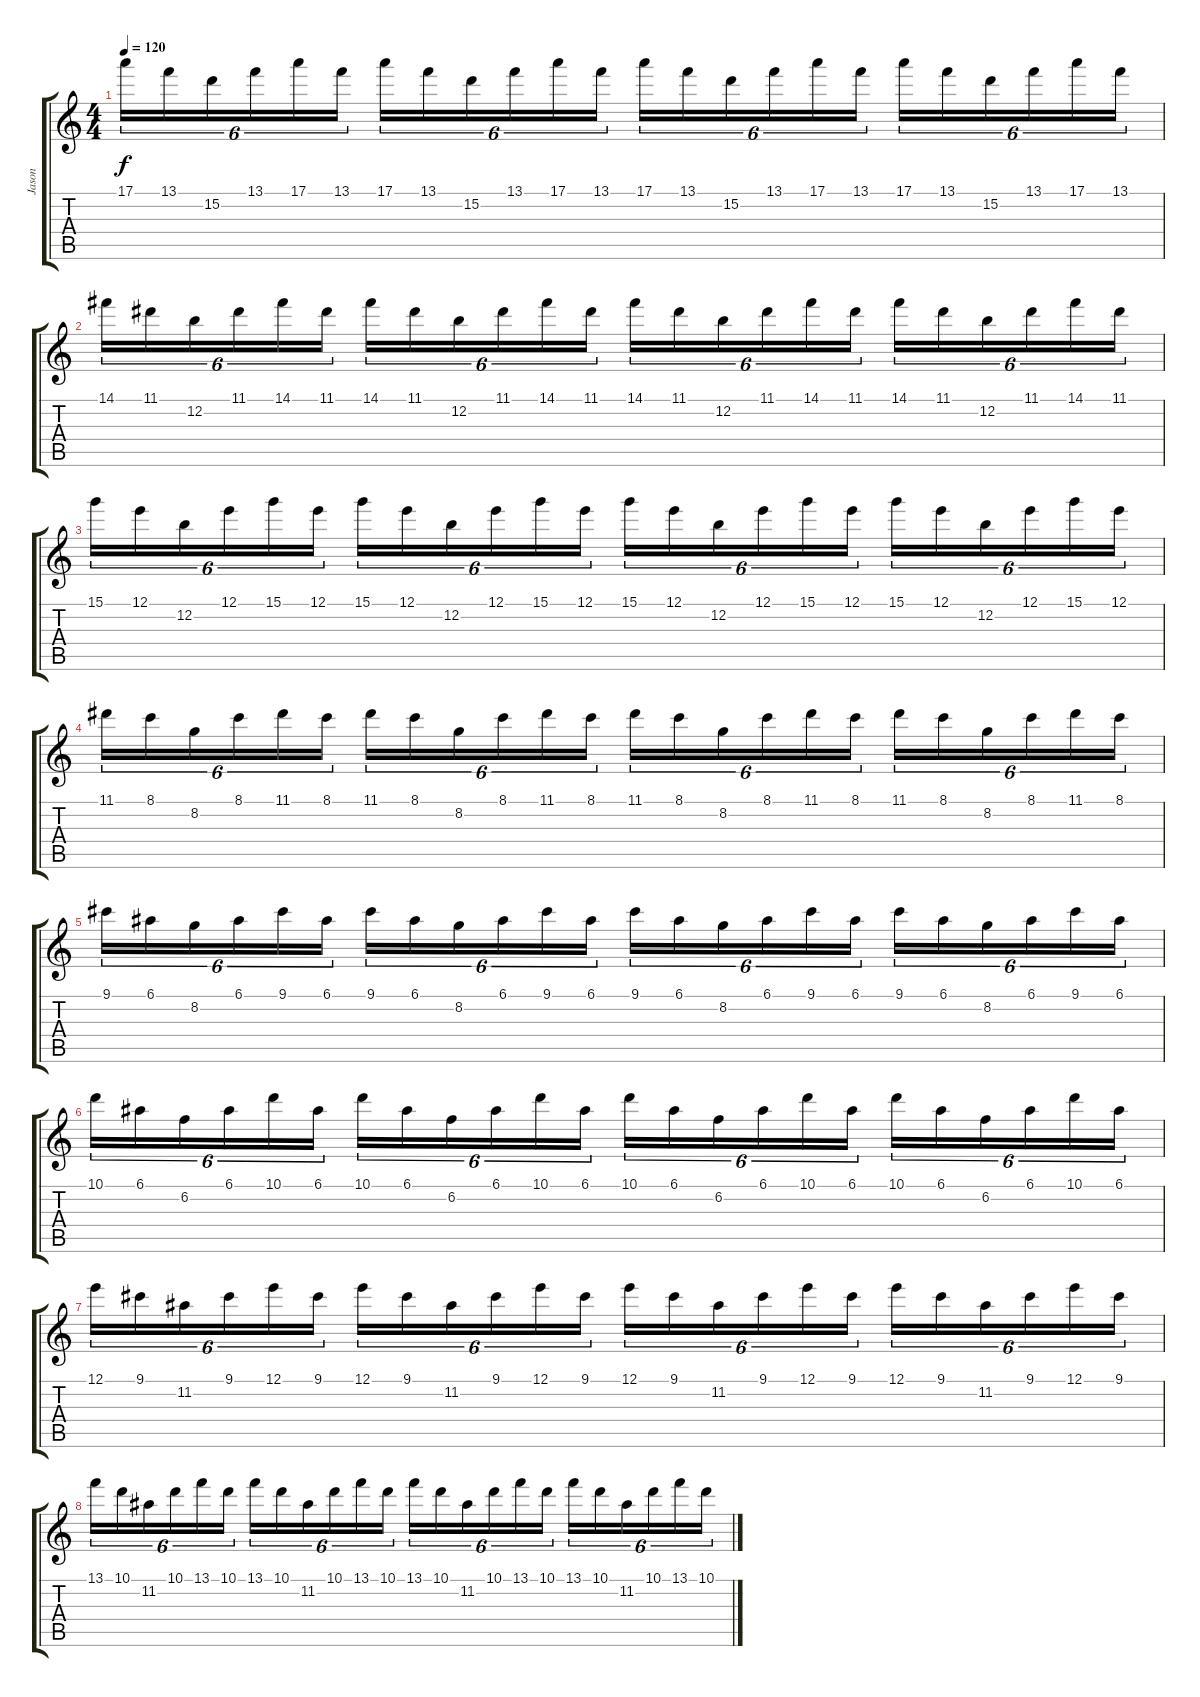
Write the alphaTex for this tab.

\track ("Jason" "Jason") {instrument distortionguitar}
\staff {score tabs}
\tuning (E4 B3 G3 D3 A2 E2) {hide}
\ts (4 4)
\tempo 120
\clef g2
\ks c
17.1.16{tu (6 4) dy f} 13.1.16{tu (6 4)} 15.2.16{tu (6 4)} 13.1.16{tu (6 4)} 17.1.16{tu (6 4)} 13.1.16{tu (6 4)} 17.1.16{tu (6 4)} 13.1.16{tu (6 4)} 15.2.16{tu (6 4)} 13.1.16{tu (6 4)} 17.1.16{tu (6 4)} 13.1.16{tu (6 4)} 17.1.16{tu (6 4)} 13.1.16{tu (6 4)} 15.2.16{tu (6 4)} 13.1.16{tu (6 4)} 17.1.16{tu (6 4)} 13.1.16{tu (6 4)} 17.1.16{tu (6 4)} 13.1.16{tu (6 4)} 15.2.16{tu (6 4)} 13.1.16{tu (6 4)} 17.1.16{tu (6 4)} 13.1.16{tu (6 4)} |
14.1.16{tu (6 4)} 11.1.16{tu (6 4)} 12.2.16{tu (6 4)} 11.1.16{tu (6 4)} 14.1.16{tu (6 4)} 11.1.16{tu (6 4)} 14.1.16{tu (6 4)} 11.1.16{tu (6 4)} 12.2.16{tu (6 4)} 11.1.16{tu (6 4)} 14.1.16{tu (6 4)} 11.1.16{tu (6 4)} 14.1.16{tu (6 4)} 11.1.16{tu (6 4)} 12.2.16{tu (6 4)} 11.1.16{tu (6 4)} 14.1.16{tu (6 4)} 11.1.16{tu (6 4)} 14.1.16{tu (6 4)} 11.1.16{tu (6 4)} 12.2.16{tu (6 4)} 11.1.16{tu (6 4)} 14.1.16{tu (6 4)} 11.1.16{tu (6 4)} |
15.1.16{tu (6 4)} 12.1.16{tu (6 4)} 12.2.16{tu (6 4)} 12.1.16{tu (6 4)} 15.1.16{tu (6 4)} 12.1.16{tu (6 4)} 15.1.16{tu (6 4)} 12.1.16{tu (6 4)} 12.2.16{tu (6 4)} 12.1.16{tu (6 4)} 15.1.16{tu (6 4)} 12.1.16{tu (6 4)} 15.1.16{tu (6 4)} 12.1.16{tu (6 4)} 12.2.16{tu (6 4)} 12.1.16{tu (6 4)} 15.1.16{tu (6 4)} 12.1.16{tu (6 4)} 15.1.16{tu (6 4)} 12.1.16{tu (6 4)} 12.2.16{tu (6 4)} 12.1.16{tu (6 4)} 15.1.16{tu (6 4)} 12.1.16{tu (6 4)} |
11.1.16{tu (6 4)} 8.1.16{tu (6 4)} 8.2.16{tu (6 4)} 8.1.16{tu (6 4)} 11.1.16{tu (6 4)} 8.1.16{tu (6 4)} 11.1.16{tu (6 4)} 8.1.16{tu (6 4)} 8.2.16{tu (6 4)} 8.1.16{tu (6 4)} 11.1.16{tu (6 4)} 8.1.16{tu (6 4)} 11.1.16{tu (6 4)} 8.1.16{tu (6 4)} 8.2.16{tu (6 4)} 8.1.16{tu (6 4)} 11.1.16{tu (6 4)} 8.1.16{tu (6 4)} 11.1.16{tu (6 4)} 8.1.16{tu (6 4)} 8.2.16{tu (6 4)} 8.1.16{tu (6 4)} 11.1.16{tu (6 4)} 8.1.16{tu (6 4)} |
9.1.16{tu (6 4)} 6.1.16{tu (6 4)} 8.2.16{tu (6 4)} 6.1.16{tu (6 4)} 9.1.16{tu (6 4)} 6.1.16{tu (6 4)} 9.1.16{tu (6 4)} 6.1.16{tu (6 4)} 8.2.16{tu (6 4)} 6.1.16{tu (6 4)} 9.1.16{tu (6 4)} 6.1.16{tu (6 4)} 9.1.16{tu (6 4)} 6.1.16{tu (6 4)} 8.2.16{tu (6 4)} 6.1.16{tu (6 4)} 9.1.16{tu (6 4)} 6.1.16{tu (6 4)} 9.1.16{tu (6 4)} 6.1.16{tu (6 4)} 8.2.16{tu (6 4)} 6.1.16{tu (6 4)} 9.1.16{tu (6 4)} 6.1.16{tu (6 4)} |
10.1.16{tu (6 4)} 6.1.16{tu (6 4)} 6.2.16{tu (6 4)} 6.1.16{tu (6 4)} 10.1.16{tu (6 4)} 6.1.16{tu (6 4)} 10.1.16{tu (6 4)} 6.1.16{tu (6 4)} 6.2.16{tu (6 4)} 6.1.16{tu (6 4)} 10.1.16{tu (6 4)} 6.1.16{tu (6 4)} 10.1.16{tu (6 4)} 6.1.16{tu (6 4)} 6.2.16{tu (6 4)} 6.1.16{tu (6 4)} 10.1.16{tu (6 4)} 6.1.16{tu (6 4)} 10.1.16{tu (6 4)} 6.1.16{tu (6 4)} 6.2.16{tu (6 4)} 6.1.16{tu (6 4)} 10.1.16{tu (6 4)} 6.1.16{tu (6 4)} |
12.1.16{tu (6 4)} 9.1.16{tu (6 4)} 11.2.16{tu (6 4)} 9.1.16{tu (6 4)} 12.1.16{tu (6 4)} 9.1.16{tu (6 4)} 12.1.16{tu (6 4)} 9.1.16{tu (6 4)} 11.2.16{tu (6 4)} 9.1.16{tu (6 4)} 12.1.16{tu (6 4)} 9.1.16{tu (6 4)} 12.1.16{tu (6 4)} 9.1.16{tu (6 4)} 11.2.16{tu (6 4)} 9.1.16{tu (6 4)} 12.1.16{tu (6 4)} 9.1.16{tu (6 4)} 12.1.16{tu (6 4)} 9.1.16{tu (6 4)} 11.2.16{tu (6 4)} 9.1.16{tu (6 4)} 12.1.16{tu (6 4)} 9.1.16{tu (6 4)} |
13.1.16{tu (6 4)} 10.1.16{tu (6 4)} 11.2.16{tu (6 4)} 10.1.16{tu (6 4)} 13.1.16{tu (6 4)} 10.1.16{tu (6 4)} 13.1.16{tu (6 4)} 10.1.16{tu (6 4)} 11.2.16{tu (6 4)} 10.1.16{tu (6 4)} 13.1.16{tu (6 4)} 10.1.16{tu (6 4)} 13.1.16{tu (6 4)} 10.1.16{tu (6 4)} 11.2.16{tu (6 4)} 10.1.16{tu (6 4)} 13.1.16{tu (6 4)} 10.1.16{tu (6 4)} 13.1.16{tu (6 4)} 10.1.16{tu (6 4)} 11.2.16{tu (6 4)} 10.1.16{tu (6 4)} 13.1.16{tu (6 4)} 10.1.16{tu (6 4)}
